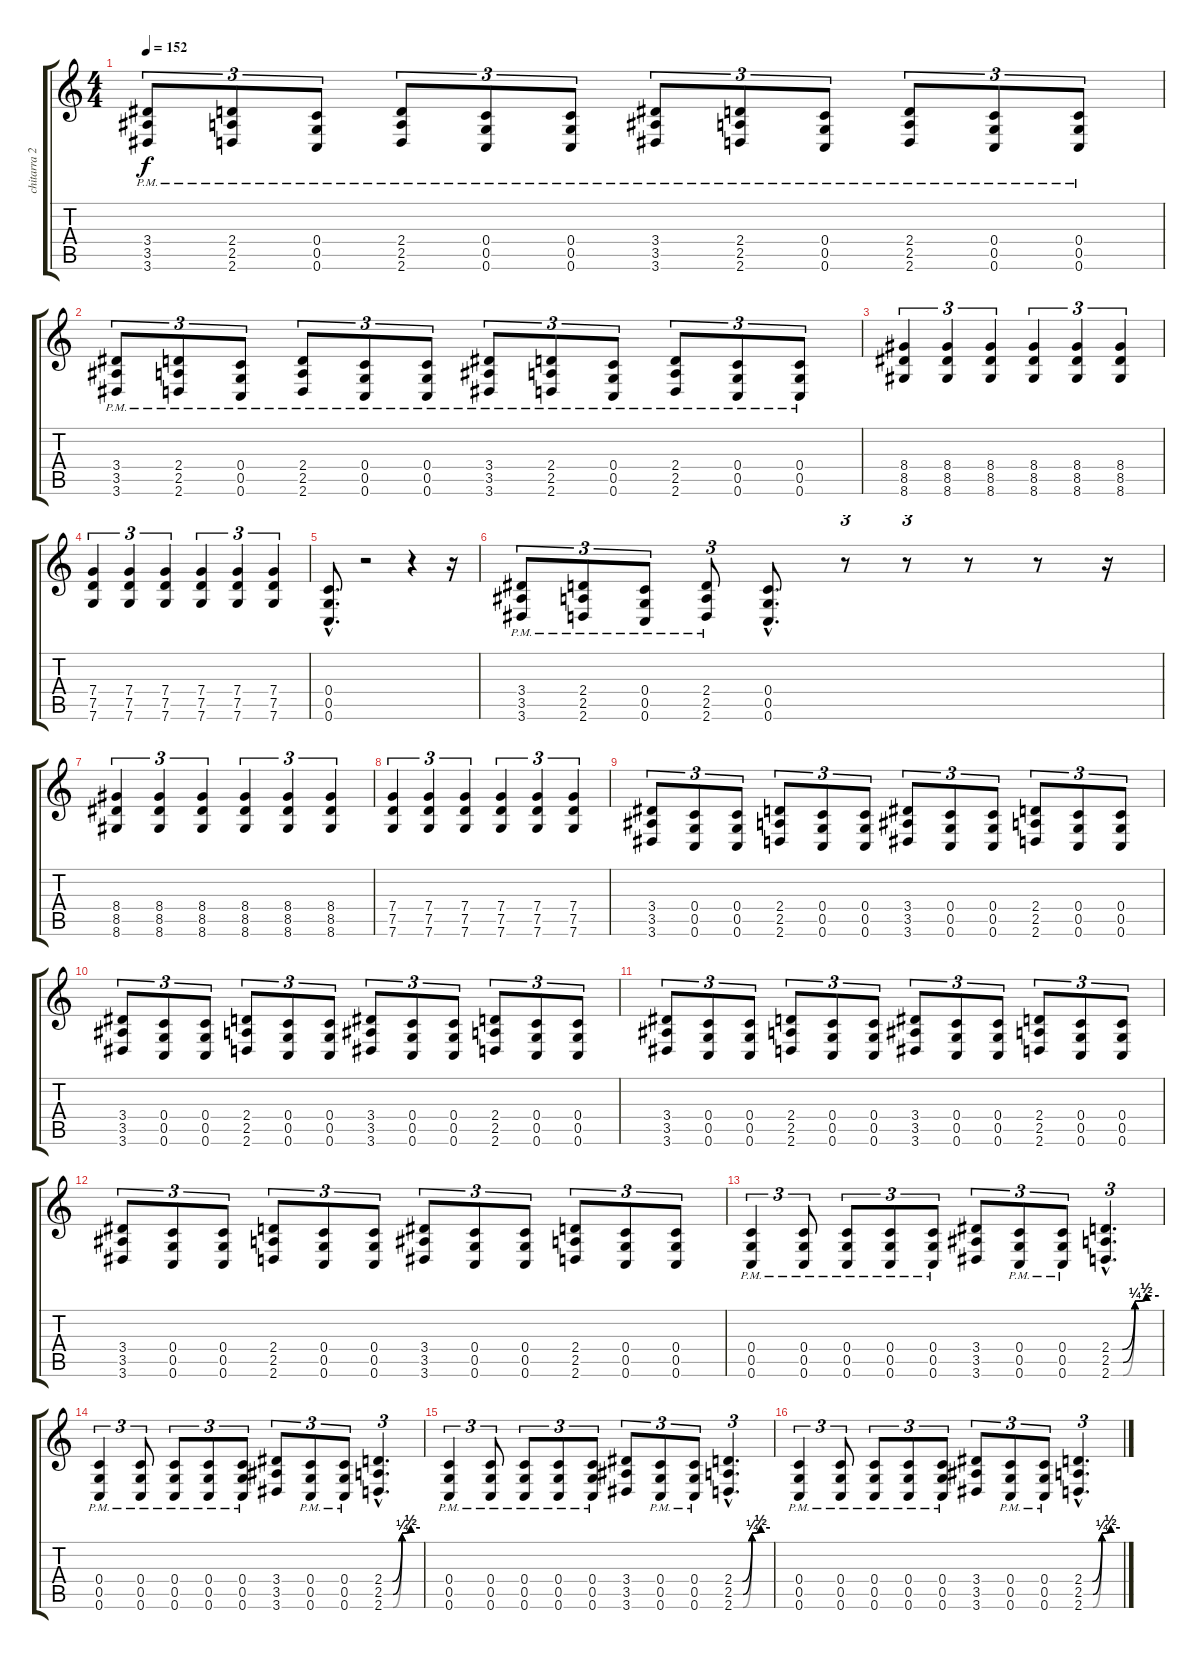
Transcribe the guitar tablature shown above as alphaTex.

\track ("chitarra 2" "chitarra 2") {instrument electricguitarclean}
\staff {score tabs}
\tuning (D4 A3 F3 C3 G2 C2) {hide}
\ts (4 4)
\tempo 152
\clef g2
\ks c
(3.4{pm} 3.5{pm} 3.6{pm}).8{tu (3 2) dy f} (2.4{pm} 2.5{pm} 2.6{pm}).8{tu (3 2)} (0.4{pm} 0.5{pm} 0.6{pm}).8{tu (3 2)} (2.4{pm} 2.5{pm} 2.6{pm}).8{tu (3 2)} (0.4{pm} 0.5{pm} 0.6{pm}).8{tu (3 2)} (0.4{pm} 0.5{pm} 0.6{pm}).8{tu (3 2)} (3.4{pm} 3.5{pm} 3.6{pm}).8{tu (3 2)} (2.4{pm} 2.5{pm} 2.6{pm}).8{tu (3 2)} (0.4{pm} 0.5{pm} 0.6{pm}).8{tu (3 2)} (2.4{pm} 2.5{pm} 2.6{pm}).8{tu (3 2)} (0.4{pm} 0.5{pm} 0.6{pm}).8{tu (3 2)} (0.4{pm} 0.5{pm} 0.6{pm}).8{tu (3 2)} |
(3.4{pm} 3.5{pm} 3.6{pm}).8{tu (3 2)} (2.4{pm} 2.5{pm} 2.6{pm}).8{tu (3 2)} (0.4{pm} 0.5{pm} 0.6{pm}).8{tu (3 2)} (2.4{pm} 2.5{pm} 2.6{pm}).8{tu (3 2)} (0.4{pm} 0.5{pm} 0.6{pm}).8{tu (3 2)} (0.4{pm} 0.5{pm} 0.6{pm}).8{tu (3 2)} (3.4{pm} 3.5 3.6{pm}).8{tu (3 2)} (2.4{pm} 2.5{pm} 2.6{pm}).8{tu (3 2)} (0.4{pm} 0.5{pm} 0.6{pm}).8{tu (3 2)} (2.4{pm} 2.5{pm} 2.6{pm}).8{tu (3 2)} (0.4{pm} 0.5{pm} 0.6{pm}).8{tu (3 2)} (0.4{pm} 0.5{pm} 0.6{pm}).8{tu (3 2)} |
(8.4 8.5 8.6).4{tu (3 2)} (8.4 8.5 8.6).4{tu (3 2)} (8.4 8.5 8.6).4{tu (3 2)} (8.4 8.5 8.6).4{tu (3 2)} (8.4 8.5 8.6).4{tu (3 2)} (8.4 8.5 8.6).4{tu (3 2)} |
(7.4 7.5 7.6).4{tu (3 2)} (7.4 7.5 7.6).4{tu (3 2)} (7.4 7.5 7.6).4{tu (3 2)} (7.4 7.5 7.6).4{tu (3 2)} (7.4 7.5 7.6).4{tu (3 2)} (7.4 7.5 7.6).4{tu (3 2)} |
(0.4{hac} 0.5{hac} 0.6{hac}).8{d} r.2 r.4 r.16 |
(3.4{pm} 3.5{pm} 3.6{pm}).8{tu (3 2)} (2.4 2.5{pm} 2.6{pm}).8{tu (3 2)} (0.4{pm} 0.5{pm} 0.6{pm}).8{tu (3 2)} (2.4{pm} 2.5{pm} 2.6{pm}).8{tu (3 2)} (0.4{hac} 0.5 0.6{hac}).8{d} r.8{tu (3 2)} r.8{tu (3 2)} r.8 r.8 r.16 |
(8.4 8.5 8.6).4{tu (3 2)} (8.4 8.5 8.6).4{tu (3 2)} (8.4 8.5 8.6).4{tu (3 2)} (8.4 8.5 8.6).4{tu (3 2)} (8.4 8.5 8.6).4{tu (3 2)} (8.4 8.5 8.6).4{tu (3 2)} |
(7.4 7.5 7.6).4{tu (3 2)} (7.4 7.5 7.6).4{tu (3 2)} (7.4 7.5 7.6).4{tu (3 2)} (7.4 7.5 7.6).4{tu (3 2)} (7.4 7.5 7.6).4{tu (3 2)} (7.4 7.5 7.6).4{tu (3 2)} |
(3.4 3.5 3.6).8{tu (3 2)} (0.4 0.5 0.6).8{tu (3 2)} (0.4 0.5 0.6).8{tu (3 2)} (2.4 2.5 2.6).8{tu (3 2)} (0.4 0.5 0.6).8{tu (3 2)} (0.4 0.5 0.6).8{tu (3 2)} (3.4 3.5 3.6).8{tu (3 2)} (0.4 0.5 0.6).8{tu (3 2)} (0.4 0.5 0.6).8{tu (3 2)} (2.4 2.5 2.6).8{tu (3 2)} (0.4 0.5 0.6).8{tu (3 2)} (0.4 0.5 0.6).8{tu (3 2)} |
(3.4 3.5 3.6).8{tu (3 2)} (0.4 0.5 0.6).8{tu (3 2)} (0.4 0.5 0.6).8{tu (3 2)} (2.4 2.5 2.6).8{tu (3 2)} (0.4 0.5 0.6).8{tu (3 2)} (0.4 0.5 0.6).8{tu (3 2)} (3.4 3.5 3.6).8{tu (3 2)} (0.4 0.5 0.6).8{tu (3 2)} (0.4 0.5 0.6).8{tu (3 2)} (2.4 2.5 2.6).8{tu (3 2)} (0.4 0.5 0.6).8{tu (3 2)} (0.4 0.5 0.6).8{tu (3 2)} |
(3.4 3.5 3.6).8{tu (3 2)} (0.4 0.5 0.6).8{tu (3 2)} (0.4 0.5 0.6).8{tu (3 2)} (2.4 2.5 2.6).8{tu (3 2)} (0.4 0.5 0.6).8{tu (3 2)} (0.4 0.5 0.6).8{tu (3 2)} (3.4 3.5 3.6).8{tu (3 2)} (0.4 0.5 0.6).8{tu (3 2)} (0.4 0.5 0.6).8{tu (3 2)} (2.4 2.5 2.6).8{tu (3 2)} (0.4 0.5 0.6).8{tu (3 2)} (0.4 0.5 0.6).8{tu (3 2)} |
(3.4 3.5 3.6).8{tu (3 2)} (0.4 0.5 0.6).8{tu (3 2)} (0.4 0.5 0.6).8{tu (3 2)} (2.4 2.5 2.6).8{tu (3 2)} (0.4 0.5 0.6).8{tu (3 2)} (0.4 0.5 0.6).8{tu (3 2)} (3.4 3.5 3.6).8{tu (3 2)} (0.4 0.5 0.6).8{tu (3 2)} (0.4 0.5 0.6).8{tu (3 2)} (2.4 2.5 2.6).8{tu (3 2)} (0.4 0.5 0.6).8{tu (3 2)} (0.4 0.5 0.6).8{tu (3 2)} |
(0.4{pm} 0.5{pm} 0.6{pm}).4{tu (3 2)} (0.4{pm} 0.5{pm} 0.6{pm}).8{tu (3 2)} (0.4{pm} 0.5{pm} 0.6{pm}).8{tu (3 2)} (0.4{pm} 0.5{pm} 0.6{pm}).8{tu (3 2)} (0.4{pm} 0.5{pm} 0.6{pm}).8{tu (3 2)} (3.4 3.5 3.6).8{tu (3 2)} (0.4{pm} 0.5{pm} 0.6{pm}).8{tu (3 2)} (0.4{pm} 0.5{pm} 0.6{pm}).8{tu (3 2)} (2.4{be (custom 0 0 14 0 30 1 44 2 60 2) hac} 2.5{be (custom 0 0 15 0 30 1 45 2 60 2) hac} 2.6{be (custom 0 0 15 0 30 1 45 2 60 2) hac}).4{d tu (3 2)} |
(0.4{pm} 0.5{pm} 0.6{pm}).4{tu (3 2)} (0.4{pm} 0.5{pm} 0.6{pm}).8{tu (3 2)} (0.4{pm} 0.5{pm} 0.6{pm}).8{tu (3 2)} (0.4{pm} 0.5{pm} 0.6{pm}).8{tu (3 2)} (0.4{pm} 0.5{pm} 0.6{pm}).8{tu (3 2)} (3.4 3.5 3.6).8{tu (3 2)} (0.4{pm} 0.5{pm} 0.6{pm}).8{tu (3 2)} (0.4{pm} 0.5{pm} 0.6{pm}).8{tu (3 2)} (2.4{be (custom 0 0 14 0 30 1 44 2 60 2) hac} 2.5{be (custom 0 0 15 0 30 1 45 2 60 2) hac} 2.6{be (custom 0 0 15 0 30 1 45 2 60 2) hac}).4{d tu (3 2)} |
(0.4{pm} 0.5{pm} 0.6{pm}).4{tu (3 2)} (0.4{pm} 0.5{pm} 0.6{pm}).8{tu (3 2)} (0.4{pm} 0.5{pm} 0.6{pm}).8{tu (3 2)} (0.4{pm} 0.5{pm} 0.6{pm}).8{tu (3 2)} (0.4{pm} 0.5{pm} 0.6{pm}).8{tu (3 2)} (3.4 3.5 3.6).8{tu (3 2)} (0.4{pm} 0.5{pm} 0.6{pm}).8{tu (3 2)} (0.4{pm} 0.5{pm} 0.6{pm}).8{tu (3 2)} (2.4{be (custom 0 0 14 0 30 1 44 2 60 2) hac} 2.5{be (custom 0 0 15 0 30 1 45 2 60 2) hac} 2.6{be (custom 0 0 15 0 30 1 45 2 60 2) hac}).4{d tu (3 2)} |
(0.4{pm} 0.5{pm} 0.6{pm}).4{tu (3 2)} (0.4{pm} 0.5{pm} 0.6{pm}).8{tu (3 2)} (0.4{pm} 0.5{pm} 0.6{pm}).8{tu (3 2)} (0.4{pm} 0.5{pm} 0.6{pm}).8{tu (3 2)} (0.4{pm} 0.5{pm} 0.6{pm}).8{tu (3 2)} (3.4 3.5 3.6).8{tu (3 2)} (0.4{pm} 0.5{pm} 0.6{pm}).8{tu (3 2)} (0.4{pm} 0.5{pm} 0.6{pm}).8{tu (3 2)} (2.4{be (custom 0 0 14 0 30 1 44 2 60 2) hac} 2.5{be (custom 0 0 15 0 30 1 45 2 60 2) hac} 2.6{be (custom 0 0 15 0 30 1 45 2 60 2) hac}).4{d tu (3 2)}
